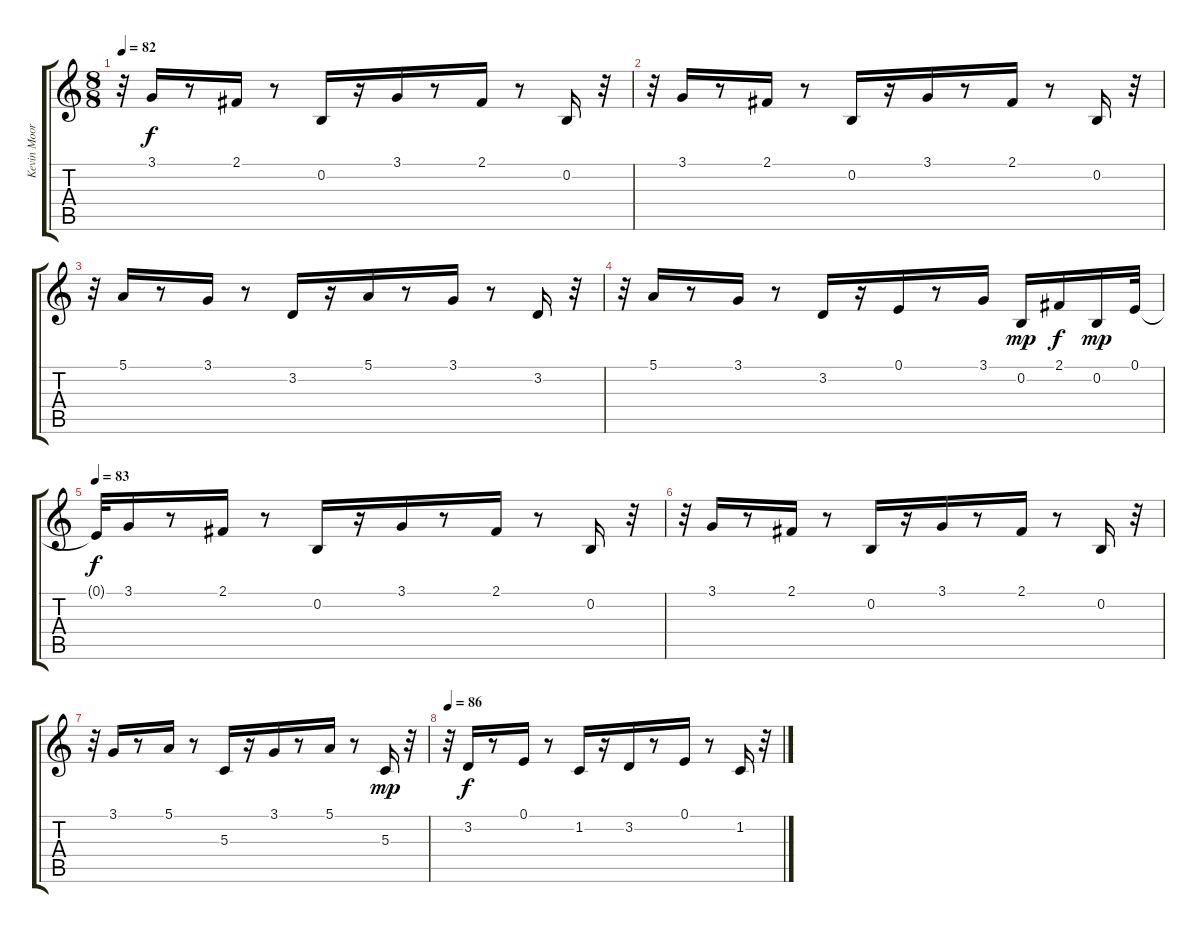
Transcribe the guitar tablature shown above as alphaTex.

\track ("Kevin Moore" "Kevin Moor") {instrument electricgrandpiano}
\staff {score tabs}
\tuning (E4 B3 G3 D3 A2 E2) {hide}
\ts (8 8)
\tempo 82
\clef g2
\ks c
r.32{dy mp} 3.1.16{dy f} r.8 2.1.16 r.8 0.2.16 r.16 3.1.16 r.8 2.1.16 r.8 0.2.16 r.32 |
r.32 3.1.16 r.8 2.1.16 r.8 0.2.16 r.16 3.1.16 r.8 2.1.16 r.8 0.2.16 r.32 |
r.32 5.1.16 r.8 3.1.16 r.8 3.2.16 r.16 5.1.16 r.8 3.1.16 r.8 3.2.16 r.32 |
r.32 5.1.16 r.8 3.1.16 r.8 3.2.16 r.16 0.1.16 r.8 3.1.16 0.2.16{dy mp} 2.1.16{dy f} 0.2.16{dy mp} 0.1.32 |
\tempo 83
0.1{t}.32{dy f} 3.1.16 r.8 2.1.16 r.8 0.2.16 r.16 3.1.16 r.8 2.1.16 r.8 0.2.16 r.32 |
r.32 3.1.16 r.8 2.1.16 r.8 0.2.16 r.16 3.1.16 r.8 2.1.16 r.8 0.2.16 r.32 |
r.32 3.1.16 r.8 5.1.16 r.8 5.3.16 r.16 3.1.16 r.8 5.1.16 r.8 5.3.16{dy mp} r.32 |
\tempo 86
r.32 3.2.16{dy f} r.8 0.1.16 r.8 1.2.16 r.16 3.2.16 r.8 0.1.16 r.8 1.2.16 r.32
